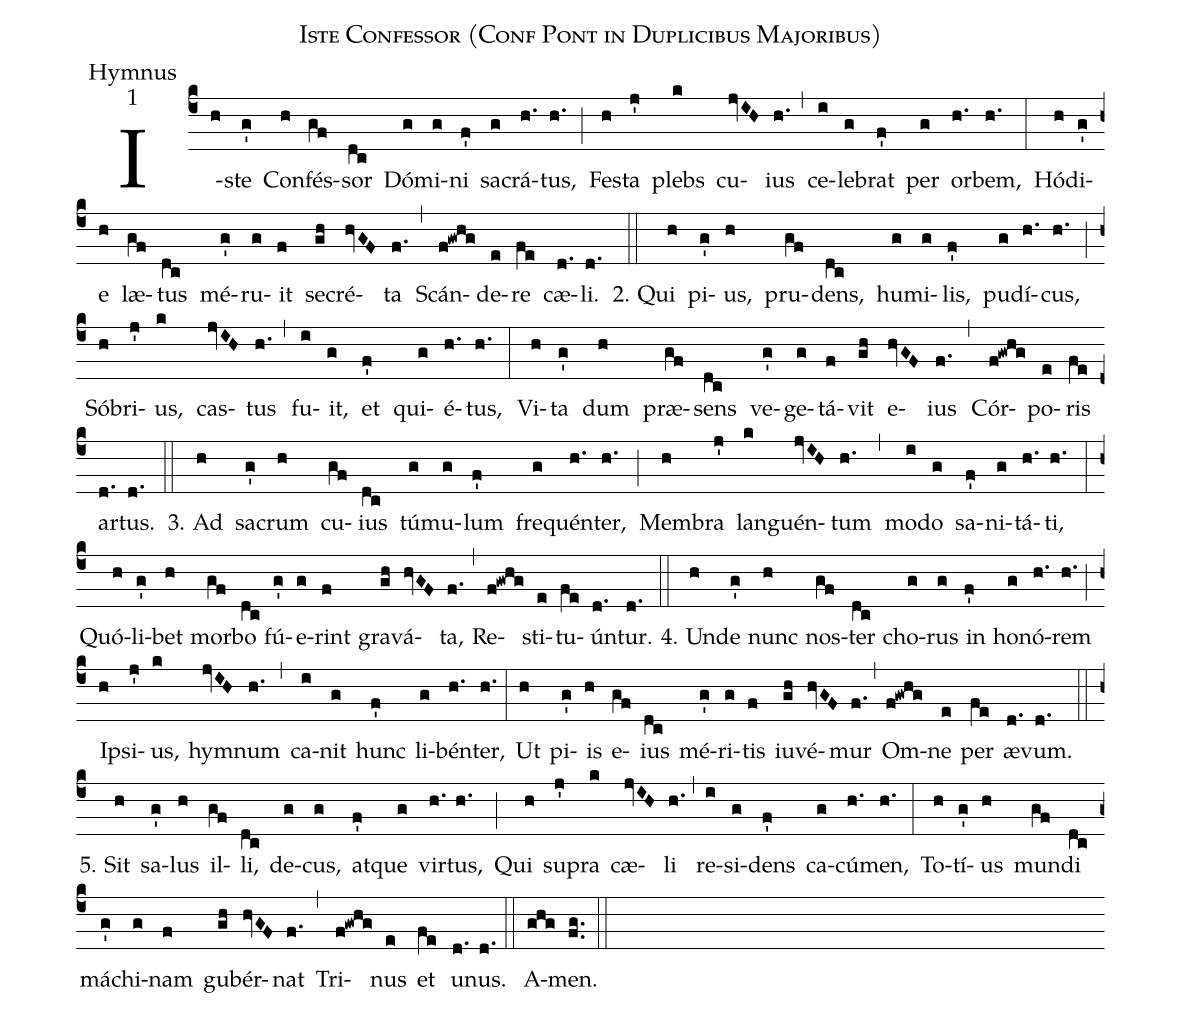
name:Iste Confessor (Conf Pont in Duplicibus Majoribus);
office-part:Hymnus;
mode:1;
%%
(c4)I-(h)ste(g') Con(h)fés(gf)sor(dc) Dó(g)mi(g)ni(f') sa(g)crá(h.)tus,(h.) (;)
Fes(h)ta(j') plebs(k) cu(jvIH)ius(h.) (,) ce(i)le(g)brat(f') per(g) or(h.)bem,(h.) (:)
Hó(h)di(g')e(h) læ(gf)tus(dc) mé(g')ru(g)it(f) se(gh)cré(hvGF)ta(f.) (,)
Scán(f!gwhg)de(e)re(fe) cæ(d.)li.(d.) (::)

2. Qui(h) pi(g')us,(h) pru(gf)dens,(dc) hu(g)mi(g)lis,(f') pu(g)dí(h.)cus,(h.) (;)
Só(h)bri(j')us,(k) cas(jvIH)tus(h.) (,) fu(i)it,(g) et(f') qui(g)é(h.)tus,(h.) (:)
Vi(h)ta(g') dum(h) præ(gf)sens(dc) ve(g')ge(g)tá(f)vit(gh) e(hvGF)ius(f.) (,)
Cór(f!gwhg)po(e)ris(fe) ar(d.)tus.(d.) (::)

3. Ad(h) sa(g')crum(h) cu(gf)ius(dc) tú(g)mu(g)lum(f') fre(g)quén(h.)ter,(h.) (;)
Mem(h)bra(j') lan(k)guén(jvIH)tum(h.) (,) mo(i)do(g) sa(f')ni(g)tá(h.)ti,(h.) (:)
Quó(h)li(g')bet(h) mor(gf)bo(dc) fú(g')e(g)rint(f) gra(gh)vá(hvGF)ta,(f.) (,)
Re(f!gwhg)sti(e)tu(fe)ún(d.)tur.(d.) (::)

4. Un(h)de(g') nunc(h) nos(gf)ter(dc) cho(g)rus(g) in(f') ho(g)nó(h.)rem(h.) (;)
Ip(h)si(j')us,(k) hym(jvIH)num(h.) (,) ca(i)nit(g) hunc(f') li(g)bén(h.)ter,(h.) (:)
Ut(h) pi(g')is(h) e(gf)ius(dc) mé(g')ri(g)tis(f) iu(gh)vé(hvGF)mur(f.) (,)
Om(f!gwhg)ne(e) per(fe) æ(d.)vum.(d.) (::)

5. Sit(h) sa(g')lus(h) il(gf)li,(dc) de(g)cus,(g) at(f')que(g) vir(h.)tus,(h.) (;)
Qui(h) su(j')pra(k) cæ(jvIH)li(h.) (,) re(i)si(g)dens(f') ca(g)cú(h.)men,(h.) (:)
To(h)tí(g')us(h) mun(gf)di(dc) má(g')chi(g)nam(f) gu(gh)bér(hvGF)nat(f.) (,)
Tri(f!gwhg)nus(e) et(fe) u(d.)nus.(d.) (::)
A(ghg)men.(fg..) (::)
